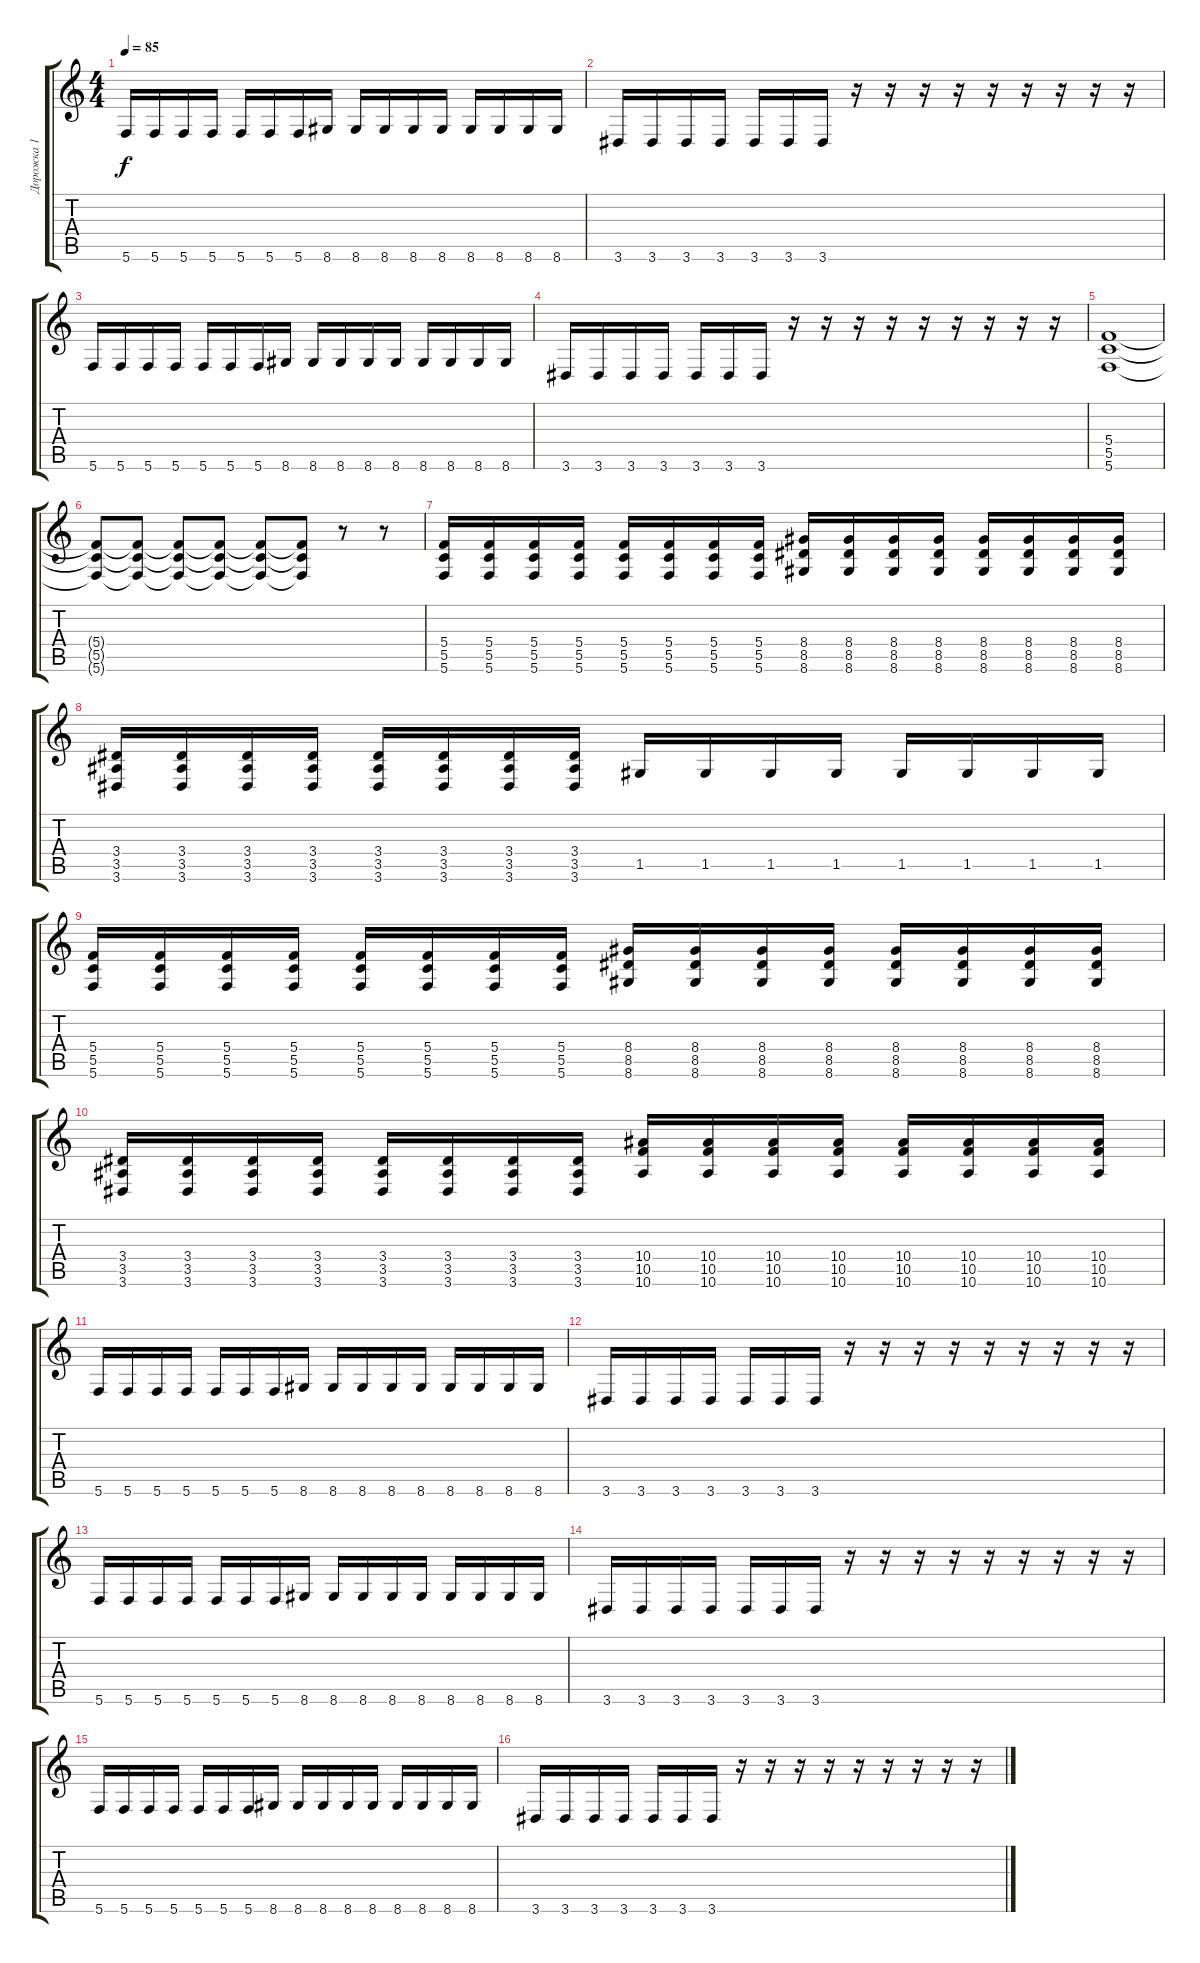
\track ("Дорожка 1" "Дорожка 1") {instrument distortionguitar}
\staff {score tabs}
\tuning (D4 A3 F3 C3 G2 C2) {hide}
\ts (4 4)
\tempo 85
\clef g2
\ks c
5.6.16{dy f} 5.6.16 5.6.16 5.6.16 5.6.16 5.6.16 5.6.16 8.6.16 8.6.16 8.6.16 8.6.16 8.6.16 8.6.16 8.6.16 8.6.16 8.6.16 |
3.6.16 3.6.16 3.6.16 3.6.16 3.6.16 3.6.16 3.6.16 r.16 r.16 r.16 r.16 r.16 r.16 r.16 r.16 r.16 |
5.6.16 5.6.16 5.6.16 5.6.16 5.6.16 5.6.16 5.6.16 8.6.16 8.6.16 8.6.16 8.6.16 8.6.16 8.6.16 8.6.16 8.6.16 8.6.16 |
3.6.16 3.6.16 3.6.16 3.6.16 3.6.16 3.6.16 3.6.16 r.16 r.16 r.16 r.16 r.16 r.16 r.16 r.16 r.16 |
(5.4 5.5 5.6).1 |
(5.4{t} 5.5{t} 5.6{t}).8 (5.4{t} 5.5{t} 5.6{t}).8 (5.4{t} 5.5{t} 5.6{t}).8 (5.4{t} 5.5{t} 5.6{t}).8 (5.4{t} 5.5{t} 5.6{t}).8 (5.4{t} 5.5{t} 5.6{t}).8 r.8 r.8 |
(5.4 5.5 5.6).16 (5.4 5.5 5.6).16 (5.4 5.5 5.6).16 (5.4 5.5 5.6).16 (5.4 5.5 5.6).16 (5.4 5.5 5.6).16 (5.4 5.5 5.6).16 (5.4 5.5 5.6).16 (8.4 8.5 8.6).16 (8.4 8.5 8.6).16 (8.4 8.5 8.6).16 (8.4 8.5 8.6).16 (8.4 8.5 8.6).16 (8.4 8.5 8.6).16 (8.4 8.5 8.6).16 (8.4 8.5 8.6).16 |
(3.4 3.5 3.6).16 (3.4 3.5 3.6).16 (3.4 3.5 3.6).16 (3.4 3.5 3.6).16 (3.4 3.5 3.6).16 (3.4 3.5 3.6).16 (3.4 3.5 3.6).16 (3.4 3.5 3.6).16 1.5.16 1.5.16 1.5.16 1.5.16 1.5.16 1.5.16 1.5.16 1.5.16 |
(5.4 5.5 5.6).16 (5.4 5.5 5.6).16 (5.4 5.5 5.6).16 (5.4 5.5 5.6).16 (5.4 5.5 5.6).16 (5.4 5.5 5.6).16 (5.4 5.5 5.6).16 (5.4 5.5 5.6).16 (8.4 8.5 8.6).16 (8.4 8.5 8.6).16 (8.4 8.5 8.6).16 (8.4 8.5 8.6).16 (8.4 8.5 8.6).16 (8.4 8.5 8.6).16 (8.4 8.5 8.6).16 (8.4 8.5 8.6).16 |
(3.4 3.5 3.6).16 (3.4 3.5 3.6).16 (3.4 3.5 3.6).16 (3.4 3.5 3.6).16 (3.4 3.5 3.6).16 (3.4 3.5 3.6).16 (3.4 3.5 3.6).16 (3.4 3.5 3.6).16 (10.4 10.5 10.6).16 (10.4 10.5 10.6).16 (10.4 10.5 10.6).16 (10.4 10.5 10.6).16 (10.4 10.5 10.6).16 (10.4 10.5 10.6).16 (10.4 10.5 10.6).16 (10.4 10.5 10.6).16 |
5.6.16 5.6.16 5.6.16 5.6.16 5.6.16 5.6.16 5.6.16 8.6.16 8.6.16 8.6.16 8.6.16 8.6.16 8.6.16 8.6.16 8.6.16 8.6.16 |
3.6.16 3.6.16 3.6.16 3.6.16 3.6.16 3.6.16 3.6.16 r.16 r.16 r.16 r.16 r.16 r.16 r.16 r.16 r.16 |
5.6.16 5.6.16 5.6.16 5.6.16 5.6.16 5.6.16 5.6.16 8.6.16 8.6.16 8.6.16 8.6.16 8.6.16 8.6.16 8.6.16 8.6.16 8.6.16 |
3.6.16 3.6.16 3.6.16 3.6.16 3.6.16 3.6.16 3.6.16 r.16 r.16 r.16 r.16 r.16 r.16 r.16 r.16 r.16 |
5.6.16 5.6.16 5.6.16 5.6.16 5.6.16 5.6.16 5.6.16 8.6.16 8.6.16 8.6.16 8.6.16 8.6.16 8.6.16 8.6.16 8.6.16 8.6.16 |
3.6.16 3.6.16 3.6.16 3.6.16 3.6.16 3.6.16 3.6.16 r.16 r.16 r.16 r.16 r.16 r.16 r.16 r.16 r.16
